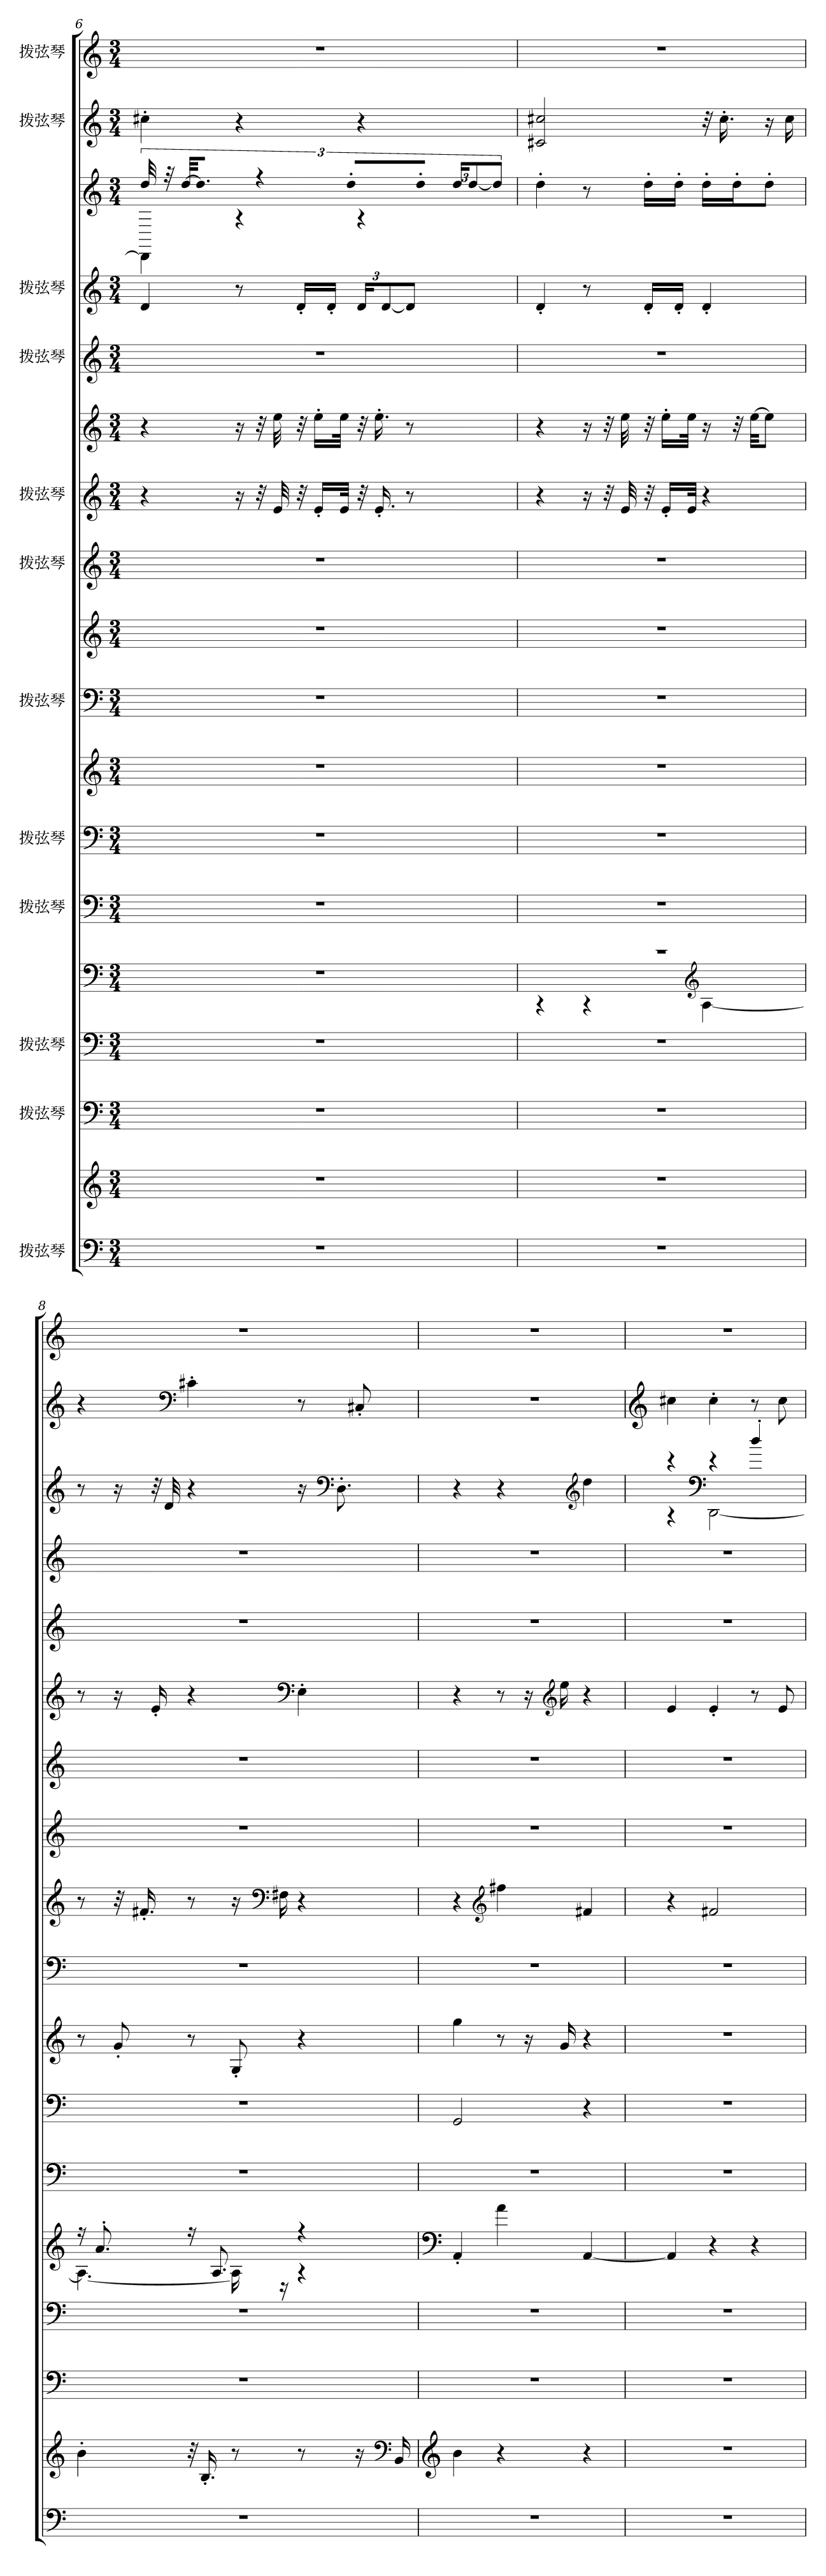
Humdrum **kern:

**kern	**kern	**kern	**kern	**kern	**kern	**kern	**kern	**kern	**kern	**kern	**kern	**kern	**kern	**kern	**kern	**kern	**kern
*part12	*part12	*part11	*part10	*part10	*part9	*part8	*part8	*part7	*part7	*part6	*part5	*part5	*part4	*part3	*part3	*part2	*part1
*staff18	*staff17	*staff16	*staff15	*staff14	*staff13	*staff12	*staff11	*staff10	*staff9	*staff8	*staff7	*staff6	*staff5	*staff4	*staff3	*staff2	*staff1
*I"拨弦琴	*	*I"拨弦琴	*I"拨弦琴	*	*I"拨弦琴	*I"拨弦琴	*	*I"拨弦琴	*	*I"拨弦琴	*I"拨弦琴	*	*I"拨弦琴	*I"拨弦琴	*	*I"拨弦琴	*I"拨弦琴
!!LO:PB:g=z
*clefF4	*clefG2	*clefF4	*clefF4	*clefF4	*clefF4	*clefF4	*clefG2	*clefF4	*clefG2	*clefG2	*clefG2	*clefG2	*clefG2	*clefG2	*clefG2	*clefG2	*clefG2
*k[]	*k[]	*k[]	*k[]	*k[]	*k[]	*k[]	*k[]	*k[]	*k[]	*k[]	*k[]	*k[]	*k[]	*k[]	*k[]	*k[]	*k[]
*M3/4	*M3/4	*M3/4	*M3/4	*M3/4	*M3/4	*M3/4	*M3/4	*M3/4	*M3/4	*M3/4	*M3/4	*M3/4	*M3/4	*M3/4	*M3/4	*M3/4	*M3/4
=6	=6	=6	=6	=6	=6	=6	=6	=6	=6	=6	=6	=6	=6	=6	=6	=6	=6
*	*	*	*	*	*	*	*	*	*	*	*	*	*	*	*^	*	*
2.r	2.r	2.r	2.r	2.r	2.r	2.r	2.r	2.r	2.r	2.r	4r	4r	2.r	4d/	48dd/	4DD\]	4cc#X'\	2.r
.	.	.	.	.	.	.	.	.	.	.	.	.	.	.	48r	.	.	.
.	.	.	.	.	.	.	.	.	.	.	.	.	.	.	[48dd/KKL	.	.	.
.	.	.	.	.	.	.	.	.	.	.	.	.	.	.	8.dd/J]	.	.	.
.	.	.	.	.	.	.	.	.	.	.	16r	16r	.	8r	8r	4r	4r	.
.	.	.	.	.	.	.	.	.	.	.	32r	32r	.	.	.	.	.	.
.	.	.	.	.	.	.	.	.	.	.	32e/	32ee\	.	.	.	.	.	.
.	.	.	.	.	.	.	.	.	.	.	32r	32r	.	16d'/LL	16dd'/LL	.	.	.
.	.	.	.	.	.	.	.	.	.	.	16e'/LL	16ee'\LL	.	.	.	.	.	.
.	.	.	.	.	.	.	.	.	.	.	.	.	.	16d'/JJ	16dd'/JJ	.	.	.
.	.	.	.	.	.	.	.	.	.	.	32e/JJk	32ee\JJk	.	.	.	.	.	.
*	*	*	*	*	*	*	*	*	*	*	*	*	*	*Xbrackettup	*Xbrackettup	*	*	*
.	.	.	.	.	.	.	.	.	.	.	32r	32r	.	24d/KL	24dd/KL	4r	4r	.
.	.	.	.	.	.	.	.	.	.	.	16.e'/	16.ee'\	.	.	.	.	.	.
.	.	.	.	.	.	.	.	.	.	.	.	.	.	[12d/	[12dd/	.	.	.
.	.	.	.	.	.	.	.	.	.	.	8r	8r	.	8d/J]	8dd/J]	.	.	.
*	*	*	*	*	*	*	*	*	*	*	*	*	*	*	*v	*v	*	*
=7	=7	=7	=7	=7	=7	=7	=7	=7	=7	=7	=7	=7	=7	=7	=7	=7	=7
*	*	*	*	*^	*	*	*	*	*	*	*	*	*	*	*	*	*
2.r	2.r	2.r	2.r	2.r	4r	2.r	2.r	2.r	2.r	2.r	2.r	4r	4r	2.r	4d'/	4dd'\	2c#X/ 2cc#X/	2.r
.	.	.	.	.	4r	.	.	.	.	.	.	16r	16r	.	8r	8r	.	.
.	.	.	.	.	.	.	.	.	.	.	.	32r	32r	.	.	.	.	.
.	.	.	.	.	.	.	.	.	.	.	.	32e/	32ee\	.	.	.	.	.
.	.	.	.	.	.	.	.	.	.	.	.	32r	32r	.	16d'/LL	16dd'\LL	.	.
.	.	.	.	.	.	.	.	.	.	.	.	16e'/LL	16ee'\LL	.	.	.	.	.
.	.	.	.	.	.	.	.	.	.	.	.	.	.	.	16d'/JJ	16dd'\JJ	.	.
.	.	.	.	.	.	.	.	.	.	.	.	32e/JJk	32ee\JJk	.	.	.	.	.
*	*	*	*	*clefG2	*	*	*	*	*	*	*	*	*	*	*	*	*	*
.	.	.	.	.	[4A\	.	.	.	.	.	.	4r	16r	.	4d'/	16dd'\LL	32r	.
.	.	.	.	.	.	.	.	.	.	.	.	.	.	.	.	.	16.cc#'\	.
.	.	.	.	.	.	.	.	.	.	.	.	.	32r	.	.	16dd'\J	.	.
.	.	.	.	.	.	.	.	.	.	.	.	.	[32ee\KKL	.	.	.	.	.
.	.	.	.	.	.	.	.	.	.	.	.	.	8ee\J]	.	.	8dd'\J	16r	.
.	.	.	.	.	.	.	.	.	.	.	.	.	.	.	.	.	16cc#\	.
!!LO:PB:g=z
=8	=8	=8	=8	=8	=8	=8	=8	=8	=8	=8	=8	=8	=8	=8	=8	=8	=8	=8
2.r	4b'\	2.r	2.r	16r	4.A\_	2.r	2.r	8r	2.r	8r	2.r	2.r	8r	2.r	2.r	8r	4r	2.r
.	.	.	.	8.a'/	.	.	.	.	.	.	.	.	.	.	.	.	.	.
.	.	.	.	.	.	.	.	8g'/	.	32r	.	.	16r	.	.	16r	.	.
.	.	.	.	.	.	.	.	.	.	16.f#X'/	.	.	.	.	.	.	.	.
.	.	.	.	.	.	.	.	.	.	.	.	.	16e'/	.	.	32r	.	.
.	.	.	.	.	.	.	.	.	.	.	.	.	.	.	.	32d/	.	.
*	*	*	*	*	*	*	*	*	*	*	*	*	*	*	*	*	*clefF4	*
.	32r	.	.	16r	.	.	.	8r	.	8r	.	.	4r	.	.	4r	4c#X'\	.
.	16.B'/	.	.	.	.	.	.	.	.	.	.	.	.	.	.	.	.	.
.	.	.	.	8.A/	.	.	.	.	.	.	.	.	.	.	.	.	.	.
.	8r	.	.	.	16A\]	.	.	8G'/	.	16r	.	.	.	.	.	.	.	.
*	*	*	*	*	*	*	*	*	*	*clefF4	*	*	*	*	*	*	*	*
.	.	.	.	.	16r	.	.	.	.	16F#X\	.	.	.	.	.	.	.	.
*	*	*	*	*	*	*	*	*	*	*	*	*	*clefF4	*	*	*	*	*
.	8r	.	.	4r	4r	.	.	4r	.	4r	.	.	4E'\	.	.	16r	8r	.
*	*	*	*	*	*	*	*	*	*	*	*	*	*	*	*	*clefF4	*	*
.	.	.	.	.	.	.	.	.	.	.	.	.	.	.	.	8.D'\	.	.
.	16r	.	.	.	.	.	.	.	.	.	.	.	.	.	.	.	8C#X'/	.
*	*clefF4	*	*	*	*	*	*	*	*	*	*	*	*	*	*	*	*	*
.	16BB/	.	.	.	.	.	.	.	.	.	.	.	.	.	.	.	.	.
*	*	*	*	*v	*v	*	*	*	*	*	*	*	*	*	*	*	*	*
=9	=9	=9	=9	=9	=9	=9	=9	=9	=9	=9	=9	=9	=9	=9	=9	=9	=9
*	*clefG2	*	*	*clefF4	*	*	*	*	*	*	*	*	*	*	*	*	*
2.r	4b\	2.r	2.r	4AA'/	2.r	2GG/	4gg\	2.r	4r	2.r	2.r	4r	2.r	2.r	4r	2.r	2.r
*	*	*	*	*	*	*	*	*	*clefG2	*	*	*	*	*	*	*	*
.	4r	.	.	4a\	.	.	8r	.	4ff#X\	.	.	8r	.	.	4r	.	.
.	.	.	.	.	.	.	16r	.	.	.	.	16r	.	.	.	.	.
*	*	*	*	*	*	*	*	*	*	*	*	*clefG2	*	*	*	*	*
.	.	.	.	.	.	.	16g/	.	.	.	.	16ee\	.	.	.	.	.
*	*	*	*	*	*	*	*	*	*	*	*	*	*	*	*clefG2	*	*
.	4r	.	.	[4AA/	.	4r	4r	.	4f#X/	.	.	4r	.	.	4dd\	.	.
!!LO:PB:g=z
=10	=10	=10	=10	=10	=10	=10	=10	=10	=10	=10	=10	=10	=10	=10	=10	=10	=10
*	*	*	*	*	*	*	*	*	*	*	*	*	*	*	*	*clefG2	*
*	*	*	*	*	*	*	*	*	*	*	*	*	*	*	*^	*	*
2.r	2.r	2.r	2.r	4AA/]	2.r	2.r	2.r	2.r	4r	2.r	2.r	4e/	2.r	2.r	4r	4r	4cc#X\	2.r
*	*	*	*	*	*	*	*	*	*	*	*	*	*	*	*clefF4	*	*	*
.	.	.	.	4r	.	.	.	.	2f#X/	.	.	4e'/	.	.	4r	[2DD\	4cc#'\	.
.	.	.	.	4r	.	.	.	.	.	.	.	8r	.	.	4dd'/	.	8r	.
.	.	.	.	.	.	.	.	.	.	.	.	8e/	.	.	.	.	8cc#\	.
*	*	*	*	*	*	*	*	*	*	*	*	*	*	*	*v	*v	*	*
=	=	=	=	=	=	=	=	=	=	=	=	=	=	=	=	=	=
*-	*-	*-	*-	*-	*-	*-	*-	*-	*-	*-	*-	*-	*-	*-	*-	*-	*-
